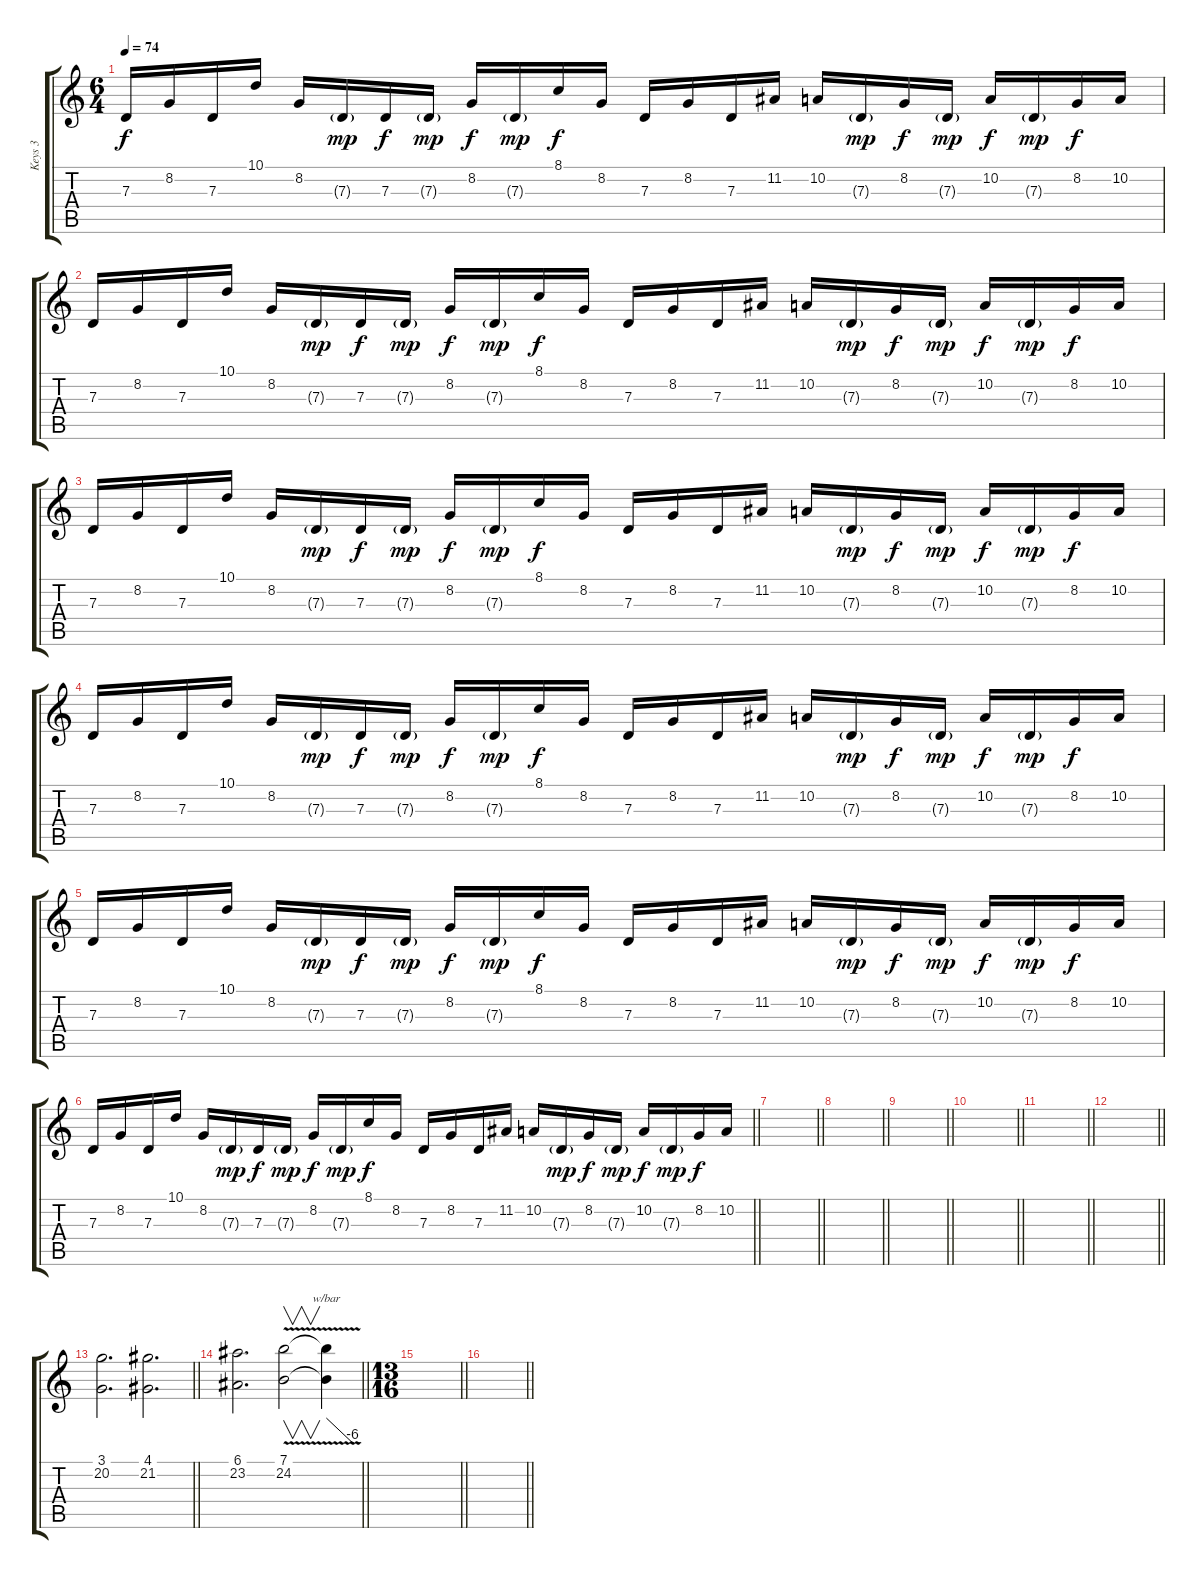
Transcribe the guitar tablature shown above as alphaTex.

\track ("Keys 3" "Keys 3") {instrument electricpiano1}
\staff {score tabs}
\tuning (E4 B3 G3 D3 A2 E2) {hide}
\ts (6 4)
\tempo 74
\clef g2
\ks c
7.3.16{dy f} 8.2.16 7.3.16 10.1.16 8.2.16 7.3{g}.16{dy mp} 7.3.16{dy f} 7.3{g}.16{dy mp} 8.2.16{dy f} 7.3{g}.16{dy mp} 8.1.16{dy f} 8.2.16 7.3.16 8.2.16 7.3.16 11.2.16 10.2.16 7.3{g}.16{dy mp} 8.2.16{dy f} 7.3{g}.16{dy mp} 10.2.16{dy f} 7.3{g}.16{dy mp} 8.2.16{dy f} 10.2.16 |
7.3.16 8.2.16 7.3.16 10.1.16 8.2.16 7.3{g}.16{dy mp} 7.3.16{dy f} 7.3{g}.16{dy mp} 8.2.16{dy f} 7.3{g}.16{dy mp} 8.1.16{dy f} 8.2.16 7.3.16 8.2.16 7.3.16 11.2.16 10.2.16 7.3{g}.16{dy mp} 8.2.16{dy f} 7.3{g}.16{dy mp} 10.2.16{dy f} 7.3{g}.16{dy mp} 8.2.16{dy f} 10.2.16 |
7.3.16 8.2.16 7.3.16 10.1.16 8.2.16 7.3{g}.16{dy mp} 7.3.16{dy f} 7.3{g}.16{dy mp} 8.2.16{dy f} 7.3{g}.16{dy mp} 8.1.16{dy f} 8.2.16 7.3.16 8.2.16 7.3.16 11.2.16 10.2.16 7.3{g}.16{dy mp} 8.2.16{dy f} 7.3{g}.16{dy mp} 10.2.16{dy f} 7.3{g}.16{dy mp} 8.2.16{dy f} 10.2.16 |
7.3.16 8.2.16 7.3.16 10.1.16 8.2.16 7.3{g}.16{dy mp} 7.3.16{dy f} 7.3{g}.16{dy mp} 8.2.16{dy f} 7.3{g}.16{dy mp} 8.1.16{dy f} 8.2.16 7.3.16 8.2.16 7.3.16 11.2.16 10.2.16 7.3{g}.16{dy mp} 8.2.16{dy f} 7.3{g}.16{dy mp} 10.2.16{dy f} 7.3{g}.16{dy mp} 8.2.16{dy f} 10.2.16 |
7.3.16 8.2.16 7.3.16 10.1.16 8.2.16 7.3{g}.16{dy mp} 7.3.16{dy f} 7.3{g}.16{dy mp} 8.2.16{dy f} 7.3{g}.16{dy mp} 8.1.16{dy f} 8.2.16 7.3.16 8.2.16 7.3.16 11.2.16 10.2.16 7.3{g}.16{dy mp} 8.2.16{dy f} 7.3{g}.16{dy mp} 10.2.16{dy f} 7.3{g}.16{dy mp} 8.2.16{dy f} 10.2.16 |
\barLineRight lightlight
7.3.16 8.2.16 7.3.16 10.1.16 8.2.16 7.3{g}.16{dy mp} 7.3.16{dy f} 7.3{g}.16{dy mp} 8.2.16{dy f} 7.3{g}.16{dy mp} 8.1.16{dy f} 8.2.16 7.3.16 8.2.16 7.3.16 11.2.16 10.2.16 7.3{g}.16{dy mp} 8.2.16{dy f} 7.3{g}.16{dy mp} 10.2.16{dy f} 7.3{g}.16{dy mp} 8.2.16{dy f} 10.2.16 |
\section ("" "")
\barLineRight lightlight
|
\barLineRight lightlight
|
\barLineRight lightlight
|
\barLineRight lightlight
|
\barLineRight lightlight
|
\barLineRight lightlight
|
\barLineRight lightlight
(3.1 20.2).2{d instrument lead1square} (4.1 21.2).2{d} |
\barLineRight lightlight
(6.1 23.2).2{d} (7.1 24.2{v}).2{v} (7.1{t} 24.2{t}).4{tbe (custom default 0 0 45 -24 60 -24)} |
\ts (13 16)
\barLineRight lightlight
|
\barLineRight lightlight
